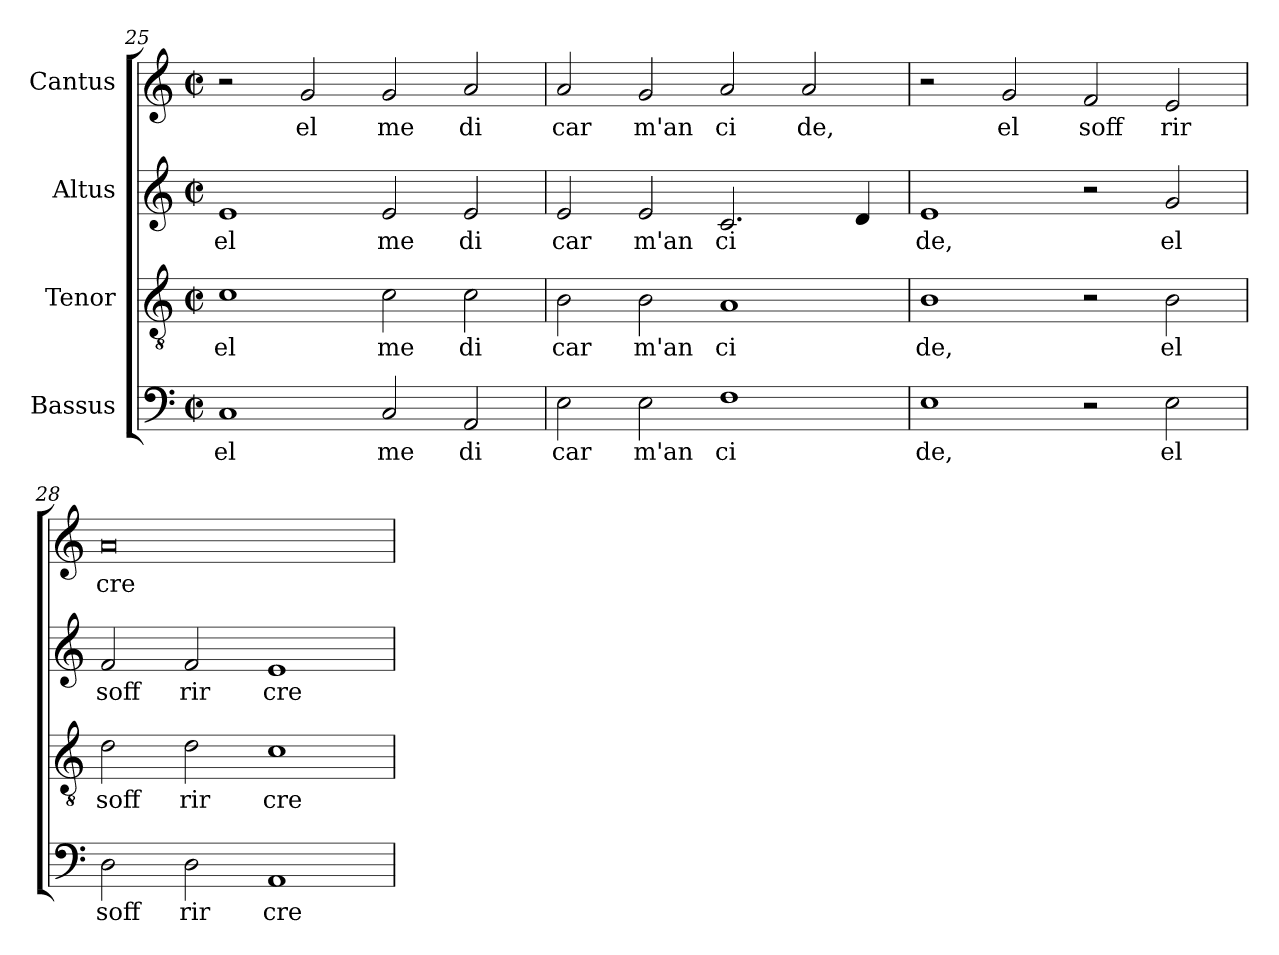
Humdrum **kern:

**kern	**text	**kern	**text	**kern	**text	**kern	**text
*part4	*part4	*part3	*part3	*part2	*part2	*part1	*part1
*staff4	*staff4	*staff3	*staff3	*staff2	*staff2	*staff1	*staff1
*I"Bassus	*	*I"Tenor	*	*I"Altus	*	*I"Cantus	*
!!LO:LB:g=z
*clefF4	*	*clefGv2	*	*clefG2	*	*clefG2	*
*k[]	*	*k[]	*	*k[]	*	*k[]	*
*C:	*	*C:	*	*C:	*	*C:	*
*M2/2	*	*M2/2	*	*M2/2	*	*M2/2	*
*met(c|)	*	*met(c|)	*	*met(c|)	*	*met(c|)	*
=25	=25	=25	=25	=25	=25	=25	=25
!	!LO:LY:b:cj	!	!LO:LY:b:cj	!	!LO:LY:b:cj	!	!
1C	el	1c	el	1e	el	2r	.
!	!	!	!	!	!	!	!LO:LY:b:cj
.	.	.	.	.	.	2g/	el
!	!LO:LY:b:cj	!	!LO:LY:b:cj	!	!LO:LY:b:cj	!	!LO:LY:b:cj
2C/	me	2c\	me	2e/	me	2g/	me
!	!LO:LY:b:cj	!	!LO:LY:b:cj	!	!LO:LY:b:cj	!	!LO:LY:b:cj
2AA/	di	2c\	di	2e/	di	2a/	di
=26	=26	=26	=26	=26	=26	=26	=26
!	!LO:LY:b:cj	!	!LO:LY:b:cj	!	!LO:LY:b:cj	!	!LO:LY:b:cj
2E\	car	2B\	car	2e/	car	2a/	car
!	!LO:LY:b:cj	!	!LO:LY:b:cj	!	!LO:LY:b:cj	!	!LO:LY:b:cj
2E\	m'an	2B\	m'an	2e/	m'an	2g/	m'an
!	!LO:LY:b:cj	!	!LO:LY:b:cj	!	!LO:LY:b:cj	!	!LO:LY:b:cj
1F	ci	1A	ci	2.c/	ci	2a/	ci
!	!	!	!	!	!	!	!LO:LY:b:cj
.	.	.	.	.	.	2a/	de,
!	!	!	!	!	!LO:LY:b:cj	!	!
.	.	.	.	4d/	.	.	.
=27	=27	=27	=27	=27	=27	=27	=27
!	!LO:LY:b:cj	!	!LO:LY:b:cj	!	!LO:LY:b:cj	!	!
1E	de,	1B	de,	1e	de,	2r	.
!	!	!	!	!	!	!	!LO:LY:b:cj
.	.	.	.	.	.	2g/	el
!	!	!	!	!	!	!	!LO:LY:b:cj
2r	.	2r	.	2r	.	2f/	soff
!	!LO:LY:b:cj	!	!LO:LY:b:cj	!	!LO:LY:b:cj	!	!LO:LY:b:cj
2E\	el	2B\	el	2g/	el	2e/	rir
=28	=28	=28	=28	=28	=28	=28	=28
!	!LO:LY:b:cj	!	!LO:LY:b:cj	!	!LO:LY:b:cj	!	!LO:LY:b:cj
2D\	soff	2d\	soff	2f/	soff	0a	cre
!	!LO:LY:b:cj	!	!LO:LY:b:cj	!	!LO:LY:b:cj	!	!
2D\	rir	2d\	rir	2f/	rir	.	.
!	!LO:LY:b:cj	!	!LO:LY:b:cj	!	!LO:LY:b:cj	!	!
1AA	cre	1c	cre	1e	cre	.	.
=	=	=	=	=	=	=	=
*-	*-	*-	*-	*-	*-	*-	*-
